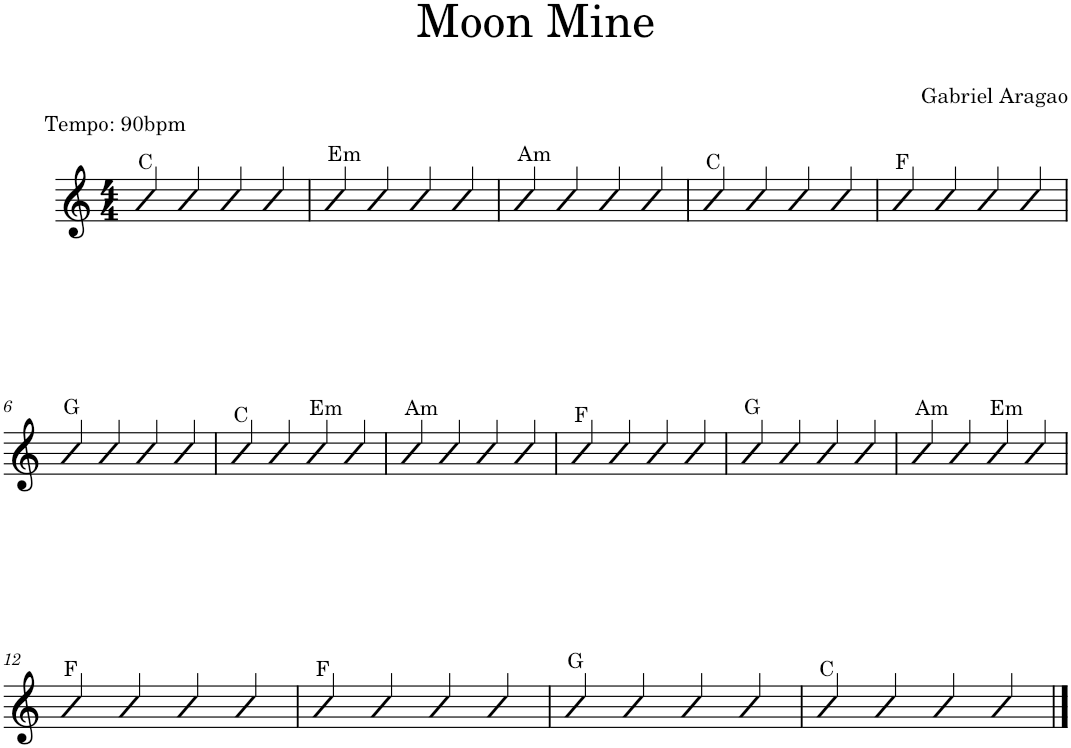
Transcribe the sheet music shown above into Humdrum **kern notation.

**kern
*part1
*staff1
*I"Piano
*I'Pno.
*clefG2
*k[]
*M4/4
=1
!LO:TX:a:t=C
4g/
!LO:TX:a:t=Tempo&colon; 90bpm
4g/
4g/
4g/
=2
!LO:TX:a:t=Em
4g/
4g/
4g/
4g/
=3
!LO:TX:a:t=Am
4g/
4g/
4g/
4g/
=4
!LO:TX:a:t=C
4g/
4g/
4g/
4g/
=5
!LO:TX:a:t=F
4g/
4g/
4g/
4g/
!!LO:LB:g=z
=6
!LO:TX:a:t=G
4g/
4g/
4g/
4g/
=7
!LO:TX:a:t=C
4g/
4g/
!LO:TX:a:t=Em
4g/
4g/
=8
!LO:TX:a:t=Am
4g/
4g/
4g/
4g/
=9
!LO:TX:a:t=F
4g/
4g/
4g/
4g/
=10
!LO:TX:a:t=G
4g/
4g/
4g/
4g/
=11
!LO:TX:a:t=Am
4g/
4g/
!LO:TX:a:t=Em
4g/
4g/
!!LO:LB:g=z
=12
!LO:TX:a:t=F
4g/
4g/
4g/
4g/
=13
!LO:TX:a:t=F
4g/
4g/
4g/
4g/
=14
!LO:TX:a:t=G
4g/
4g/
4g/
4g/
=15
!LO:TX:a:t=C
4g/
4g/
4g/
4g/
==
*-
